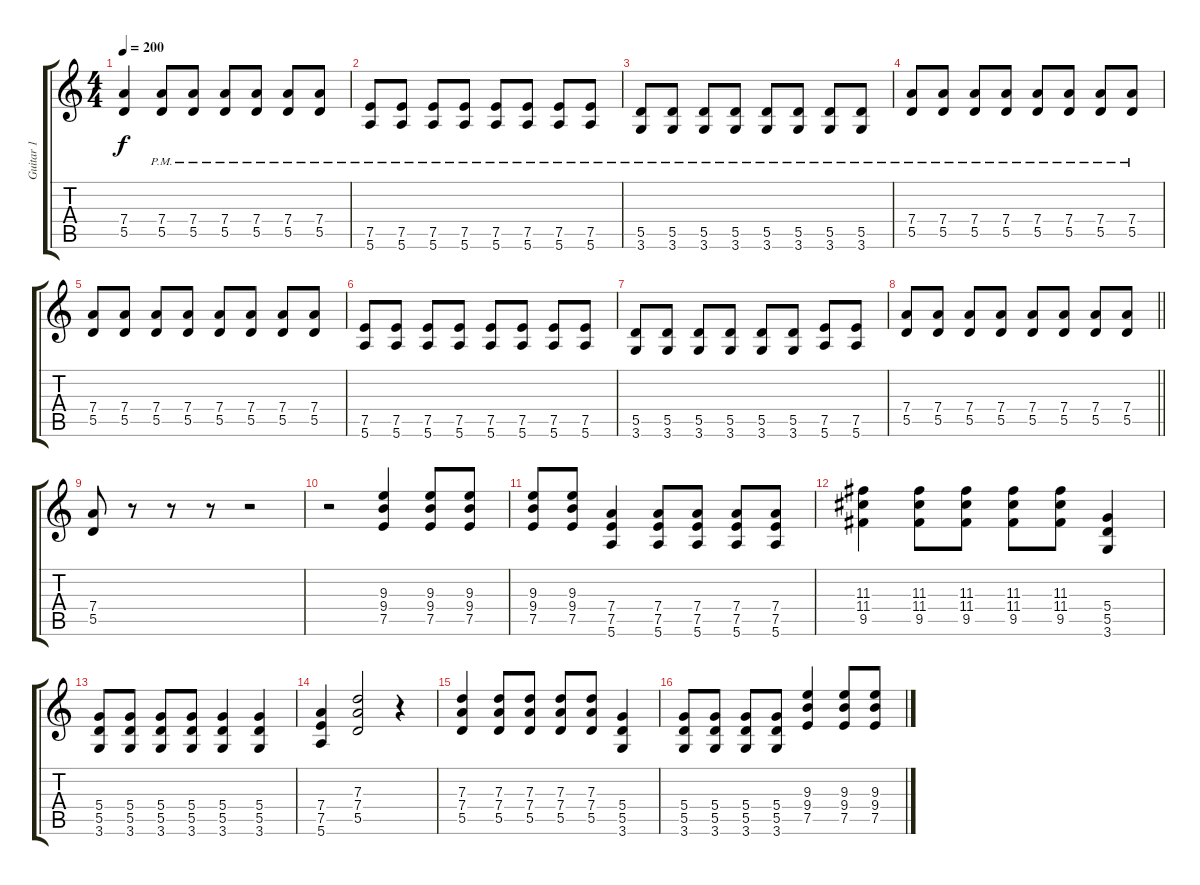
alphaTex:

\track ("Guitar 1" "Guitar 1") {instrument distortionguitar}
\staff {score tabs}
\tuning (E4 B3 G3 D3 A2 E2) {hide}
\ts (4 4)
\tempo 200
\clef g2
\ks c
(7.4 5.5).4{dy f} (7.4{pm} 5.5{pm}).8 (7.4{pm} 5.5{pm}).8 (7.4{pm} 5.5{pm}).8 (7.4{pm} 5.5{pm}).8 (7.4{pm} 5.5{pm}).8 (7.4{pm} 5.5{pm}).8 |
(7.5{pm} 5.6{pm}).8 (7.5{pm} 5.6{pm}).8 (7.5{pm} 5.6{pm}).8 (7.5{pm} 5.6{pm}).8 (7.5{pm} 5.6{pm}).8 (7.5{pm} 5.6{pm}).8 (7.5{pm} 5.6{pm}).8 (7.5{pm} 5.6{pm}).8 |
(5.5{pm} 3.6{pm}).8 (5.5{pm} 3.6{pm}).8 (5.5{pm} 3.6{pm}).8 (5.5{pm} 3.6{pm}).8 (5.5{pm} 3.6{pm}).8 (5.5{pm} 3.6{pm}).8 (5.5{pm} 3.6{pm}).8 (5.5{pm} 3.6{pm}).8 |
(7.4{pm} 5.5{pm}).8 (7.4{pm} 5.5{pm}).8 (7.4{pm} 5.5{pm}).8 (7.4{pm} 5.5{pm}).8 (7.4{pm} 5.5{pm}).8 (7.4{pm} 5.5{pm}).8 (7.4{pm} 5.5{pm}).8 (7.4{pm} 5.5{pm}).8 |
(7.4 5.5).8 (7.4 5.5).8 (7.4 5.5).8 (7.4 5.5).8 (7.4 5.5).8 (7.4 5.5).8 (7.4 5.5).8 (7.4 5.5).8 |
(7.5 5.6).8 (7.5 5.6).8 (7.5 5.6).8 (7.5 5.6).8 (7.5 5.6).8 (7.5 5.6).8 (7.5 5.6).8 (7.5 5.6).8 |
(5.5 3.6).8 (5.5 3.6).8 (5.5 3.6).8 (5.5 3.6).8 (5.5 3.6).8 (5.5 3.6).8 (7.5 5.6).8 (7.5 5.6).8 |
\barLineRight lightlight
(7.4 5.5).8 (7.4 5.5).8 (7.4 5.5).8 (7.4 5.5).8 (7.4 5.5).8 (7.4 5.5).8 (7.4 5.5).8 (7.4 5.5).8 |
(7.4 5.5).8 r.8 r.8 r.8 r.2 |
r.2 (9.3 9.4 7.5).4 (9.3 9.4 7.5).8 (9.3 9.4 7.5).8 |
(9.3 9.4 7.5).8 (9.3 9.4 7.5).8 (7.4 7.5 5.6).4 (7.4 7.5 5.6).8 (7.4 7.5 5.6).8 (7.4 7.5 5.6).8 (7.4 7.5 5.6).8 |
(11.3 11.4 9.5).4 (11.3 11.4 9.5).8 (11.3 11.4 9.5).8 (11.3 11.4 9.5).8 (11.3 11.4 9.5).8 (5.4 5.5 3.6).4 |
(5.4 5.5 3.6).8 (5.4 5.5 3.6).8 (5.4 5.5 3.6).8 (5.4 5.5 3.6).8 (5.4 5.5 3.6).4 (5.4 5.5 3.6).4 |
(7.4 7.5 5.6).4 (7.3 7.4 5.5).2 r.4 |
(7.3 7.4 5.5).4 (7.3 7.4 5.5).8 (7.3 7.4 5.5).8 (7.3 7.4 5.5).8 (7.3 7.4 5.5).8 (5.4 5.5 3.6).4 |
(5.4 5.5 3.6).8 (5.4 5.5 3.6).8 (5.4 5.5 3.6).8 (5.4 5.5 3.6).8 (9.3 9.4 7.5).4 (9.3 9.4 7.5).8 (9.3 9.4 7.5).8
